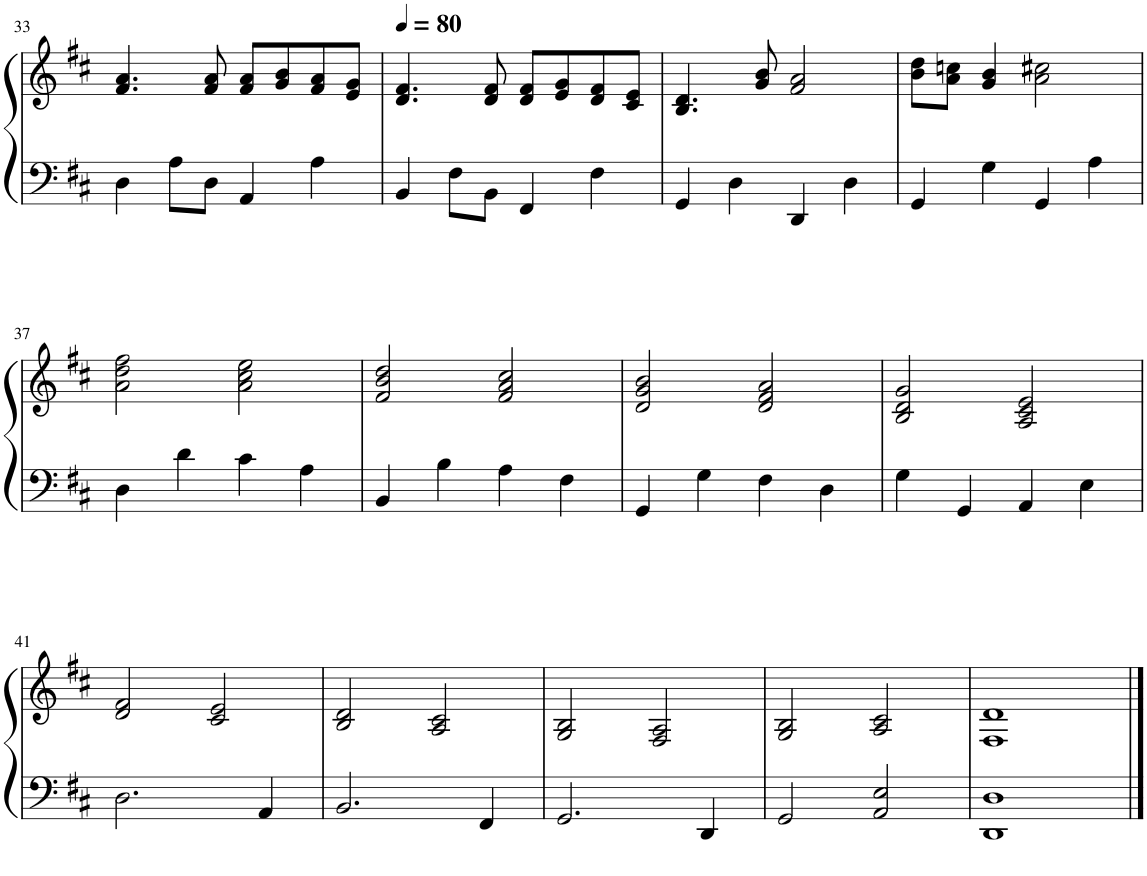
**kern	**kern
*part1	*part1
*staff2	*staff1
*I"Piano	*
*I'Pno.	*
!!LO:PB:g=z
*clefF4	*clefG2
*k[f#c#]	*k[f#c#]
*M4/4	*M4/4
=33	=33
4D\	4.f#/ 4.a/
8A\L	.
8D\J	8f#/ 8a/
4AA/	8f#/ 8a/L
.	8g/ 8b/
4A\	8f#/ 8a/
.	8e/ 8g/J
=34	=34
*	*MM80
4BB/	4.d/ 4.f#/
8F#\L	.
8BB\J	8d/ 8f#/
4FF#/	8d/ 8f#/L
.	8e/ 8g/
4F#\	8d/ 8f#/
.	8c#/ 8e/J
=35	=35
4GG/	4.B/ 4.d/
4D\	.
.	8g/ 8b/
4DD/	2f#/ 2a/
4D\	.
=36	=36
4GG/	8b\ 8dd\L
.	8a\ 8ccn\J
4G\	4g/ 4b/
4GG/	2a\ 2cc#X\
4A\	.
!!LO:LB:g=z
=37	=37
4D\	2a\ 2dd\ 2ff#\
4d\	.
4c#\	2a\ 2cc#\ 2ee\
4A\	.
=38	=38
4BB/	2f#/ 2b/ 2dd/
4B\	.
4A\	2f#/ 2a/ 2cc#/
4F#\	.
=39	=39
4GG/	2d/ 2g/ 2b/
4G\	.
4F#\	2d/ 2f#/ 2a/
4D\	.
=40	=40
4G\	2B/ 2d/ 2g/
4GG/	.
4AA/	2A/ 2c#/ 2e/
4E\	.
!!LO:LB:g=z
=41	=41
2.D\	2d/ 2f#/
.	2c#/ 2e/
4AA/	.
=42	=42
2.BB/	2B/ 2d/
.	2A/ 2c#/
4FF#/	.
=43	=43
2.GG/	2G/ 2B/
.	2F#/ 2A/
4DD/	.
=44	=44
2GG/	2G/ 2B/
2AA/ 2E/	2A/ 2c#/
=45	=45
1DD 1D	1F# 1d
==	==
*-	*-
